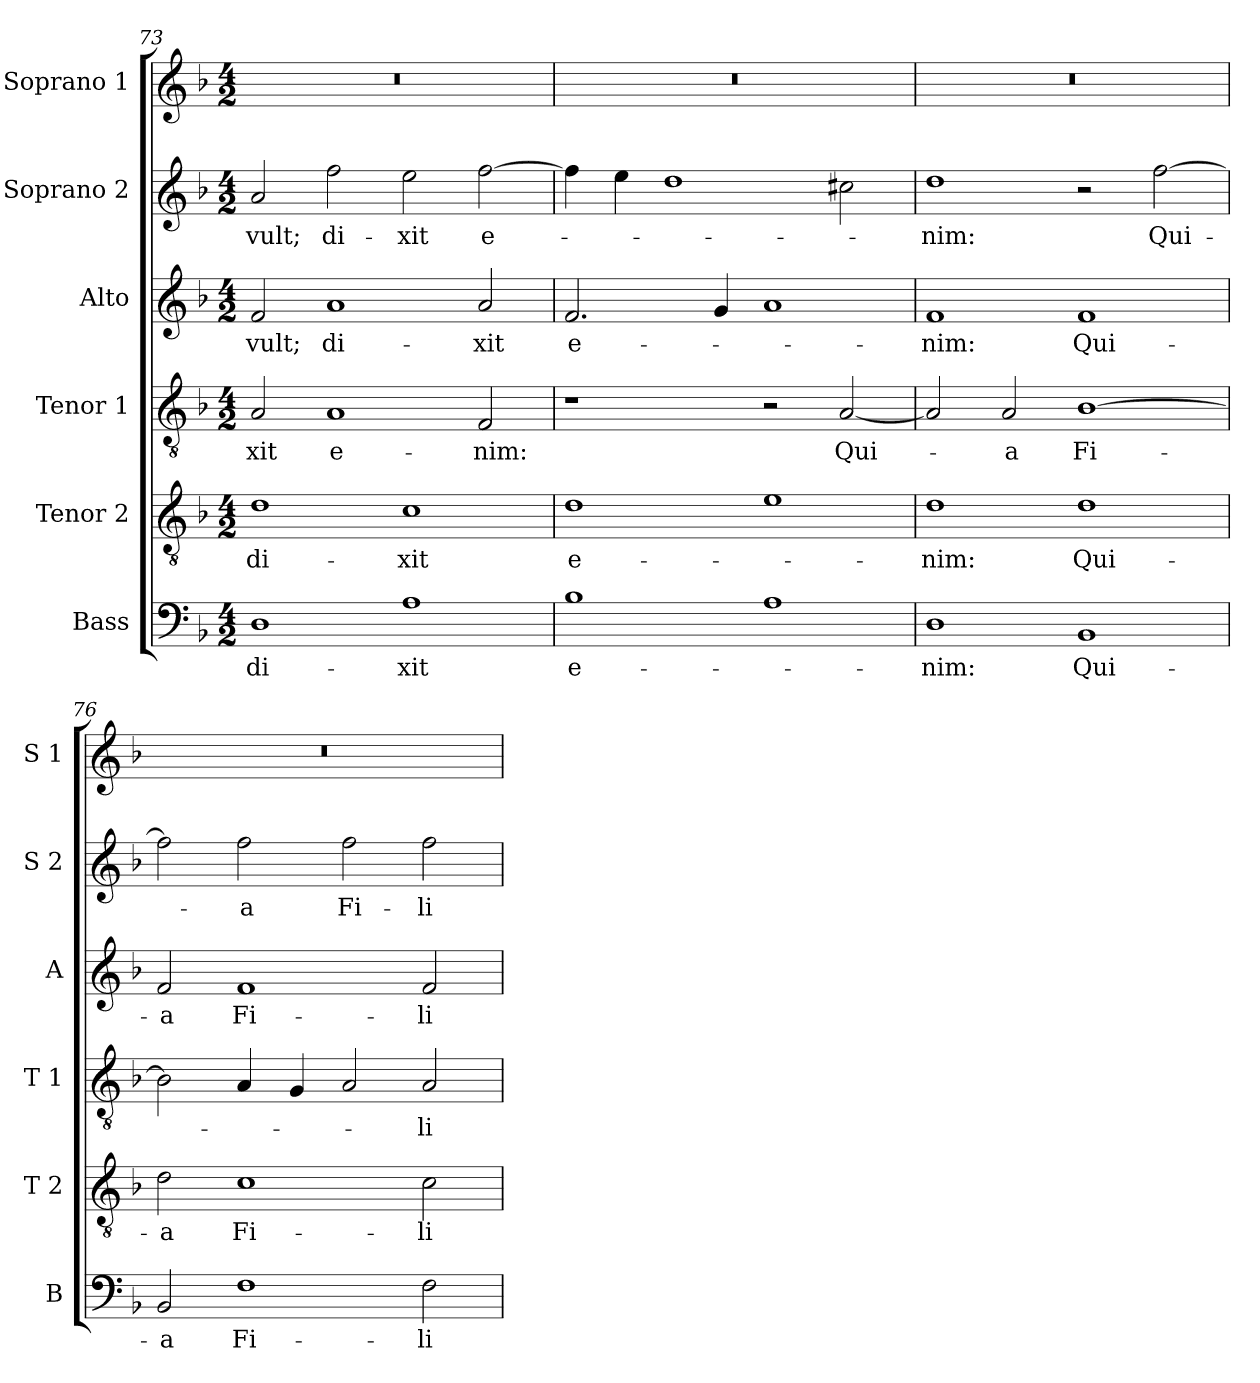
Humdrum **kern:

**kern	**text	**kern	**text	**kern	**text	**kern	**text	**kern	**text	**kern
*part6	*part6	*part5	*part5	*part4	*part4	*part3	*part3	*part2	*part2	*part1
*staff6	*staff6	*staff5	*staff5	*staff4	*staff4	*staff3	*staff3	*staff2	*staff2	*staff1
*I"Bass	*	*I"Tenor 2	*	*I"Tenor 1	*	*I"Alto	*	*I"Soprano 2	*	*I"Soprano 1
*I'B	*	*I'T 2	*	*I'T 1	*	*I'A	*	*I'S 2	*	*I'S 1
*clefF4	*	*clefGv2	*	*clefGv2	*	*clefG2	*	*clefG2	*	*clefG2
*k[b-]	*	*k[b-]	*	*k[b-]	*	*k[b-]	*	*k[b-]	*	*k[b-]
*F:	*	*F:	*	*F:	*	*F:	*	*F:	*	*F:
*M4/2	*	*M4/2	*	*M4/2	*	*M4/2	*	*M4/2	*	*M4/2
=73	=73	=73	=73	=73	=73	=73	=73	=73	=73	=73
!	!LO:LY:b	!	!	!	!	!	!	!	!	!
!	!	!	!LO:LY:b	!	!	!	!	!	!	!
!	!	!	!	!	!LO:LY:b	!	!	!	!	!
!	!	!	!	!	!	!	!LO:LY:b	!	!	!
!	!	!	!	!	!	!	!	!	!LO:LY:b	!
1D	di-	1d	di-	2A/	-xit	2f/	vult;	2a/	vult;	0r
!	!	!	!	!	!LO:LY:b	!	!	!	!	!
!	!	!	!	!	!	!	!LO:LY:b	!	!	!
!	!	!	!	!	!	!	!	!	!LO:LY:b	!
.	.	.	.	1A	e-	1a	di-	2ff\	di-	.
!	!LO:LY:b	!	!	!	!	!	!	!	!	!
!	!	!	!LO:LY:b	!	!	!	!	!	!	!
!	!	!	!	!	!	!	!	!	!LO:LY:b	!
1A	-xit	1c	-xit	.	.	.	.	2ee\	-xit	.
!	!	!	!	!	!LO:LY:b	!	!	!	!	!
!	!	!	!	!	!	!	!LO:LY:b	!	!	!
!	!	!	!	!	!	!	!	!	!LO:LY:b	!
.	.	.	.	2F/	-nim:	2a/	-xit	[2ff\	e-	.
=74	=74	=74	=74	=74	=74	=74	=74	=74	=74	=74
!	!LO:LY:b	!	!	!	!	!	!	!	!	!
!	!	!	!LO:LY:b	!	!	!	!	!	!	!
!	!	!	!	!	!	!	!LO:LY:b	!	!	!
1B-	e-	1d	e-	1r	.	2.f/	e-	4ff\]	.	0r
.	.	.	.	.	.	.	.	4ee\	.	.
.	.	.	.	.	.	.	.	1dd	.	.
.	.	.	.	.	.	4g/	.	.	.	.
1A	.	1e	.	2r	.	1a	.	.	.	.
!	!	!	!	!	!LO:LY:b	!	!	!	!	!
.	.	.	.	[2A/	Qui-	.	.	2cc#X\	.	.
=75	=75	=75	=75	=75	=75	=75	=75	=75	=75	=75
!	!LO:LY:b	!	!	!	!	!	!	!	!	!
!	!	!	!LO:LY:b	!	!	!	!	!	!	!
!	!	!	!	!	!	!	!LO:LY:b	!	!	!
!	!	!	!	!	!	!	!	!	!LO:LY:b	!
1D	-nim:	1d	-nim:	2A/]	.	1f	-nim:	1dd	-nim:	0r
!	!	!	!	!	!LO:LY:b	!	!	!	!	!
.	.	.	.	2A/	-a	.	.	.	.	.
!	!LO:LY:b	!	!	!	!	!	!	!	!	!
!	!	!	!LO:LY:b	!	!	!	!	!	!	!
!	!	!	!	!	!LO:LY:b	!	!	!	!	!
!	!	!	!	!	!	!	!LO:LY:b	!	!	!
1BB-	Qui-	1d	Qui-	[1B-	Fi-	1f	Qui-	2r	.	.
!	!	!	!	!	!	!	!	!	!LO:LY:b	!
.	.	.	.	.	.	.	.	[2ff\	Qui-	.
=76	=76	=76	=76	=76	=76	=76	=76	=76	=76	=76
!	!LO:LY:b	!	!	!	!	!	!	!	!	!
!	!	!	!LO:LY:b	!	!	!	!	!	!	!
!	!	!	!	!	!	!	!LO:LY:b	!	!	!
2BB-/	-a	2d\	-a	2B-\]	.	2f/	-a	2ff\]	.	0r
!	!LO:LY:b	!	!	!	!	!	!	!	!	!
!	!	!	!LO:LY:b	!	!	!	!	!	!	!
!	!	!	!	!	!	!	!LO:LY:b	!	!	!
!	!	!	!	!	!	!	!	!	!LO:LY:b	!
1F	Fi-	1c	Fi-	4A/	.	1f	Fi-	2ff\	-a	.
.	.	.	.	4G/	.	.	.	.	.	.
!	!	!	!	!	!	!	!	!	!LO:LY:b	!
.	.	.	.	2A/	.	.	.	2ff\	Fi-	.
!	!LO:LY:b	!	!	!	!	!	!	!	!	!
!	!	!	!LO:LY:b	!	!	!	!	!	!	!
!	!	!	!	!	!LO:LY:b	!	!	!	!	!
!	!	!	!	!	!	!	!LO:LY:b	!	!	!
!	!	!	!	!	!	!	!	!	!LO:LY:b	!
2F\	-li-	2c\	-li-	2A/	-li-	2f/	-li-	2ff\	-li-	.
=	=	=	=	=	=	=	=	=	=	=
*-	*-	*-	*-	*-	*-	*-	*-	*-	*-	*-
